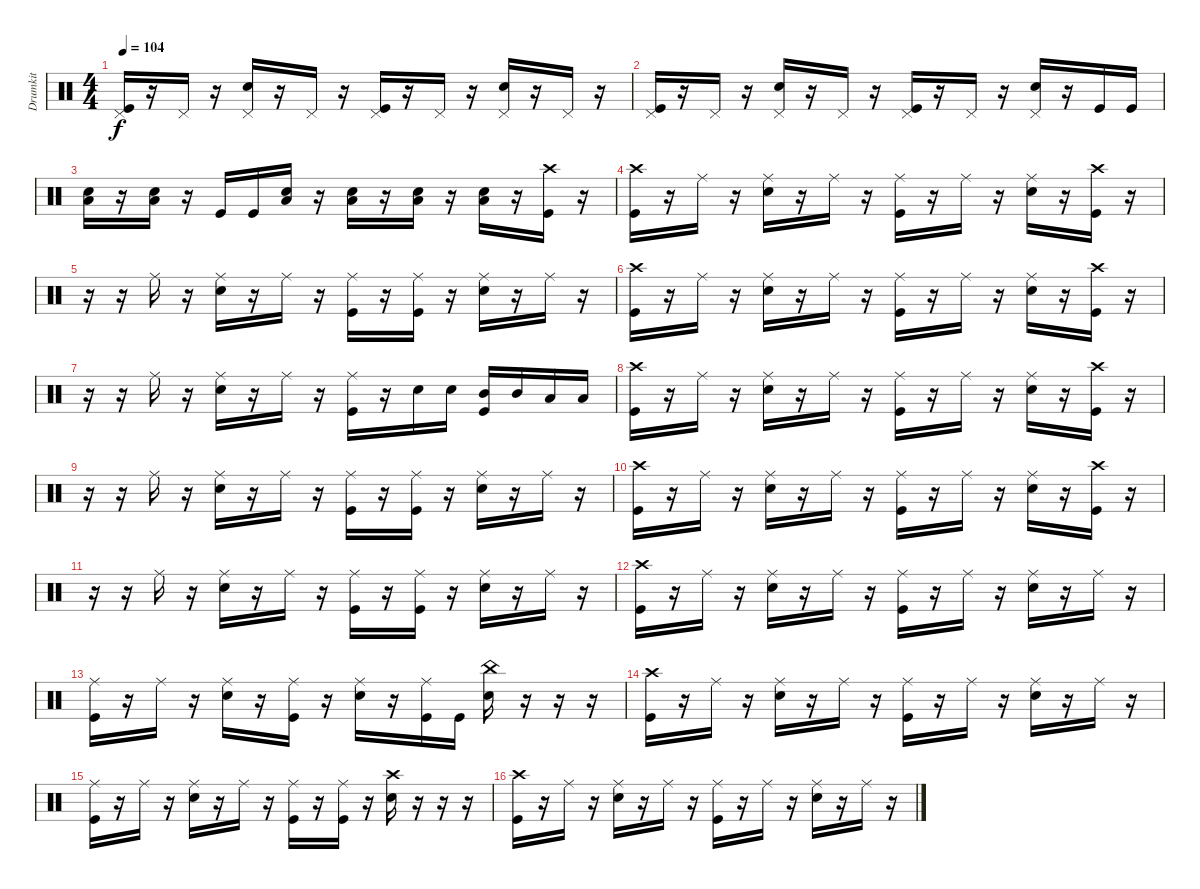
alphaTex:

\track ("Drumkit" "Drumkit") {instrument percussion}
\staff {score}
\articulation defaults
\ts (4 4)
\tempo 104
\clef neutral
\ks c
("Pedal Hi-Hat (hit)" "Kick (hit)").16{dy f} r.16 "Pedal Hi-Hat (hit)".16 r.16 ("Pedal Hi-Hat (hit)" "Snare (hit) 2").16 r.16 "Pedal Hi-Hat (hit)".16 r.16 ("Pedal Hi-Hat (hit)" "Kick (hit)").16 r.16 "Pedal Hi-Hat (hit)".16 r.16 ("Pedal Hi-Hat (hit)" "Snare (hit) 2").16 r.16 "Pedal Hi-Hat (hit)".16 r.16 |
("Pedal Hi-Hat (hit)" "Kick (hit)").16 r.16 "Pedal Hi-Hat (hit)".16 r.16 ("Pedal Hi-Hat (hit)" "Snare (hit) 2").16 r.16 "Pedal Hi-Hat (hit)".16 r.16 ("Pedal Hi-Hat (hit)" "Kick (hit)").16 r.16 "Pedal Hi-Hat (hit)".16 r.16 ("Pedal Hi-Hat (hit)" "Snare (hit) 2").16 r.16 "Kick (hit)".16 "Kick (hit)".16 |
("Snare (hit) 2" "Low Floor Tom (hit)").16 r.16 ("Snare (hit) 2" "Low Floor Tom (hit)").16 r.16 "Kick (hit)".16 "Kick (hit)".16 ("Snare (hit) 2" "Low Floor Tom (hit)").16 r.16 ("Snare (hit) 2" "Low Floor Tom (hit)").16 r.16 ("Low Floor Tom (hit)" "Snare (hit) 2").16 r.16 ("Snare (hit) 2" "Low Floor Tom (hit)").16 r.16 ("Crash high (hit)" "Kick (hit)").16 r.16 |
("Crash high (hit)" "Kick (hit)").16 r.16 "Ride (middle)".16 r.16 ("Ride (middle)" "Snare (hit) 2").16 r.16 "Ride (middle)".16 r.16 ("Ride (middle)" "Kick (hit)").16 r.16 "Ride (middle)".16 r.16 ("Ride (middle)" "Snare (hit) 2").16 r.16 ("Crash high (hit)" "Kick (hit)").16 r.16 |
r.16 r.16 "Ride (middle)".16 r.16 ("Ride (middle)" "Snare (hit) 2").16 r.16 "Ride (middle)".16 r.16 ("Ride (middle)" "Kick (hit)").16 r.16 ("Ride (middle)" "Kick (hit)").16 r.16 ("Ride (middle)" "Snare (hit) 2").16 r.16 "Ride (middle)".16 r.16 |
("Crash high (hit)" "Kick (hit)").16 r.16 "Ride (middle)".16 r.16 ("Ride (middle)" "Snare (hit) 2").16 r.16 "Ride (middle)".16 r.16 ("Ride (middle)" "Kick (hit)").16 r.16 "Ride (middle)".16 r.16 ("Ride (middle)" "Snare (hit) 2").16 r.16 ("Crash high (hit)" "Kick (hit)").16 r.16 |
r.16 r.16 "Ride (middle)".16 r.16 ("Ride (middle)" "Snare (hit) 2").16 r.16 "Ride (middle)".16 r.16 ("Ride (middle)" "Kick (hit)").16 r.16 "Snare (hit) 2".16 "Snare (hit) 2".16 ("Mid Tom (hit)" "Kick (hit)").16 "Mid Tom (hit)".16 "Low Floor Tom (hit)".16 "Low Floor Tom (hit)".16 |
("Crash high (hit)" "Kick (hit)").16 r.16 "Ride (middle)".16 r.16 ("Snare (hit) 2" "Ride (middle)").16 r.16 "Ride (middle)".16 r.16 ("Ride (middle)" "Kick (hit)").16 r.16 "Ride (middle)".16 r.16 ("Ride (middle)" "Snare (hit) 2").16 r.16 ("Crash high (hit)" "Kick (hit)").16 r.16 |
r.16 r.16 "Ride (middle)".16 r.16 ("Ride (middle)" "Snare (hit) 2").16 r.16 "Ride (middle)".16 r.16 ("Ride (middle)" "Kick (hit)").16 r.16 ("Ride (middle)" "Kick (hit)").16 r.16 ("Ride (middle)" "Snare (hit) 2").16 r.16 "Ride (middle)".16 r.16 |
("Crash high (hit)" "Kick (hit)").16 r.16 "Ride (middle)".16 r.16 ("Snare (hit) 2" "Ride (middle)").16 r.16 "Ride (middle)".16 r.16 ("Ride (middle)" "Kick (hit)").16 r.16 "Ride (middle)".16 r.16 ("Ride (middle)" "Snare (hit) 2").16 r.16 ("Crash high (hit)" "Kick (hit)").16 r.16 |
r.16 r.16 "Ride (middle)".16 r.16 ("Ride (middle)" "Snare (hit) 2").16 r.16 "Ride (middle)".16 r.16 ("Ride (middle)" "Kick (hit)").16 r.16 ("Ride (middle)" "Kick (hit)").16 r.16 ("Ride (middle)" "Snare (hit) 2").16 r.16 "Ride (middle)".16 r.16 |
("Crash high (hit)" "Kick (hit)").16 r.16 "Ride (middle)".16 r.16 ("Ride (middle)" "Snare (hit) 2").16 r.16 "Ride (middle)".16 r.16 ("Ride (middle)" "Kick (hit)").16 r.16 "Ride (middle)".16 r.16 ("Ride (middle)" "Snare (hit) 2").16 r.16 "Ride (middle)".16 r.16 |
("Ride (middle)" "Kick (hit)").16 r.16 "Ride (middle)".16 r.16 ("Ride (middle)" "Snare (hit) 2").16 r.16 ("Ride (middle)" "Kick (hit)").16 r.16 ("Ride (middle)" "Snare (hit) 2").16 r.16 ("Ride (middle)" "Kick (hit)").16 "Kick (hit)".16 ("China (hit)" "Snare (hit) 2").16 r.16 r.16 r.16 |
("Crash high (hit)" "Kick (hit)").16 r.16 "Ride (middle)".16 r.16 ("Ride (middle)" "Snare (hit) 2").16 r.16 "Ride (middle)".16 r.16 ("Ride (middle)" "Kick (hit)").16 r.16 "Ride (middle)".16 r.16 ("Ride (middle)" "Snare (hit) 2").16 r.16 "Ride (middle)".16 r.16 |
("Ride (middle)" "Kick (hit)").16 r.16 "Ride (middle)".16 r.16 ("Ride (middle)" "Snare (hit) 2").16 r.16 "Ride (middle)".16 r.16 ("Ride (middle)" "Kick (hit)").16 r.16 ("Ride (middle)" "Kick (hit)").16 r.16 ("Crash high (hit)" "Snare (hit) 2").16 r.16 r.16 r.16 |
("Crash high (hit)" "Kick (hit)").16 r.16 "Ride (middle)".16 r.16 ("Ride (middle)" "Snare (hit) 2").16 r.16 "Ride (middle)".16 r.16 ("Ride (middle)" "Kick (hit)").16 r.16 "Ride (middle)".16 r.16 ("Ride (middle)" "Snare (hit) 2").16 r.16 "Ride (middle)".16 r.16
